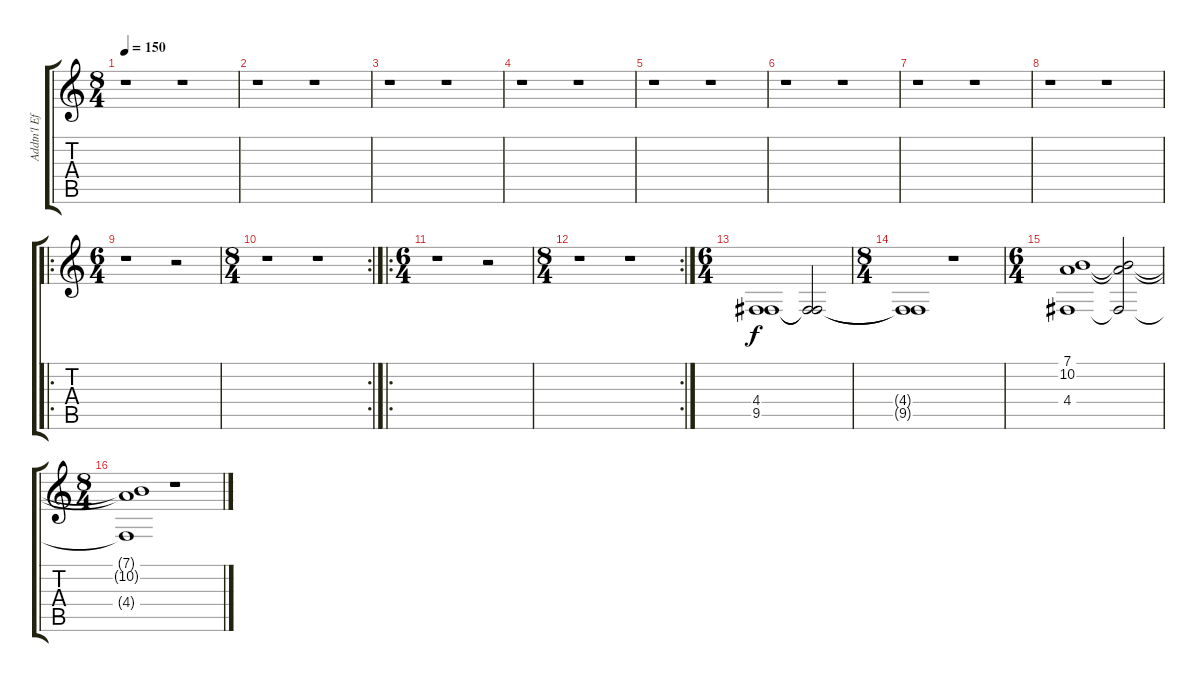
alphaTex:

\track ("Addtn'l Effects" "Addtn'l Ef") {instrument pad2warm}
\staff {score tabs}
\tuning (E4 B3 G3 D3 A2 E2) {hide}
\ts (8 4)
\tempo 150
\clef g2
\ks c
r.1{dy f} r.1 |
r.1 r.1 |
r.1 r.1 |
r.1 r.1 |
r.1 r.1 |
r.1 r.1 |
r.1 r.1 |
r.1 r.1 |
\ro
\ts (6 4)
r.1 r.2 |
\rc 2
\ts (8 4)
r.1 r.1 |
\ro
\ts (6 4)
r.1 r.2 |
\rc 2
\ts (8 4)
r.1 r.1 |
\ts (6 4)
(4.4 9.5).1 (4.4{t} 9.5{t}).2 |
\ts (8 4)
(4.4{t} 9.5{t}).1 r.1 |
\ts (6 4)
(7.1 10.2 4.4).1 (7.1{t} 10.2{t} 4.4{t}).2 |
\ts (8 4)
(7.1{t} 10.2{t} 4.4{t}).1 r.1
